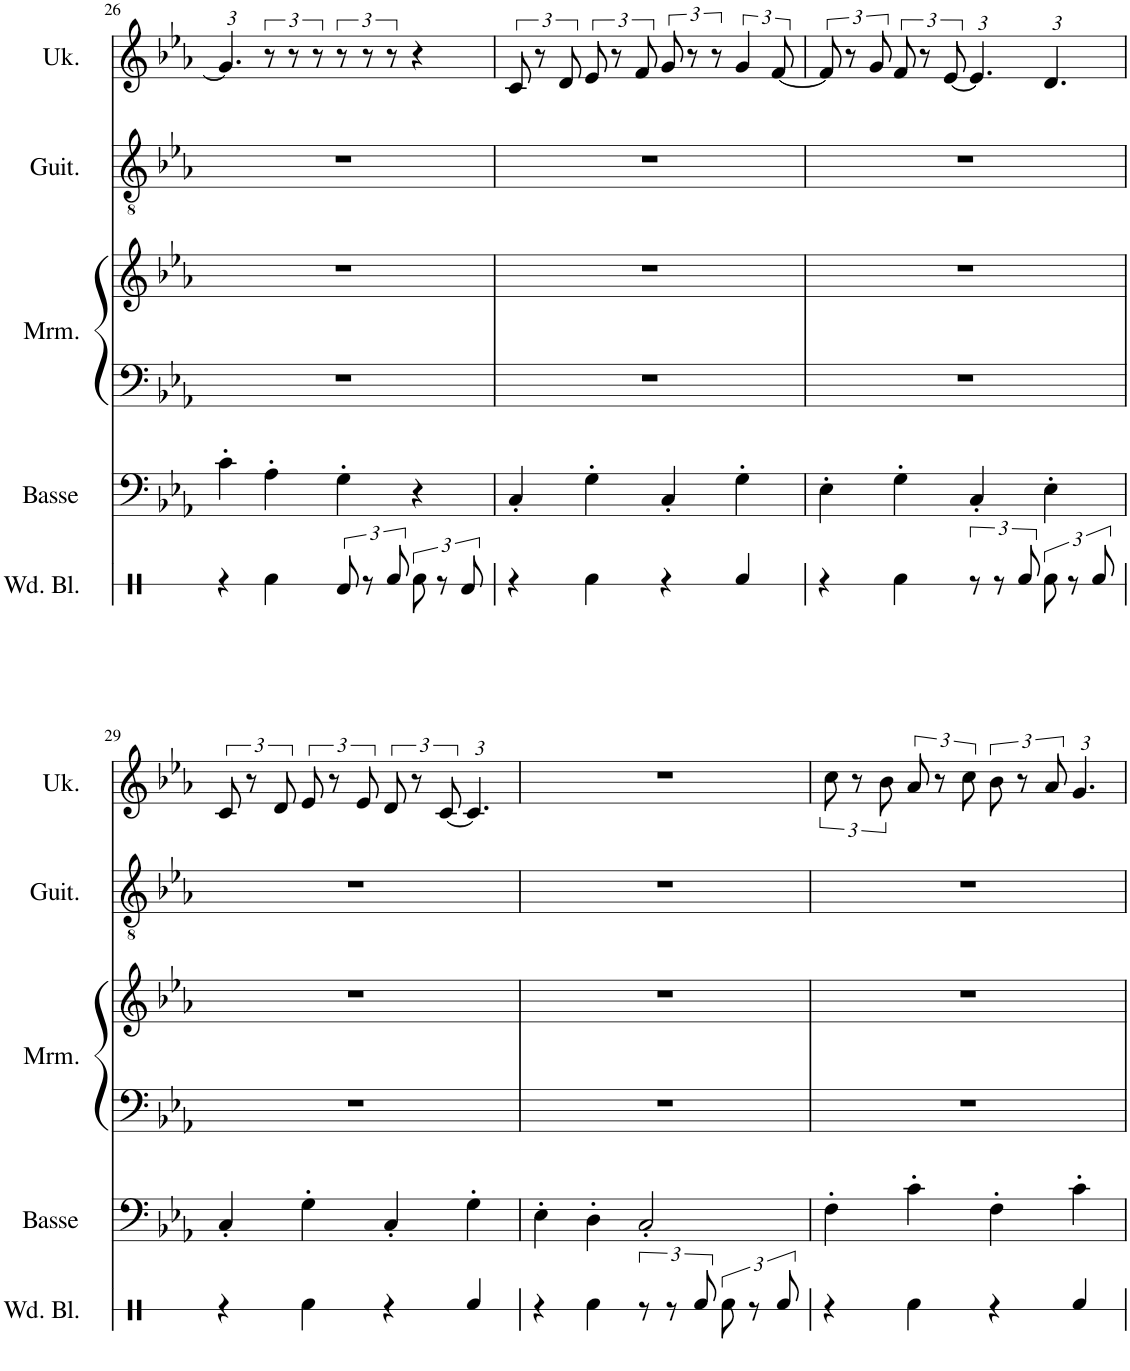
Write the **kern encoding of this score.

**kern	**kern	**kern	**kern	**kern	**kern
*part5	*part4	*part3	*part3	*part2	*part1
*staff6	*staff5	*staff4	*staff3	*staff2	*staff1
*I"Wood Blocks	*I"Basse acoustique	*I"Marimba	*	*I"Guitare classique	*I"Ukulélé
*I'Wd. Bl.	*I'Basse	*I'Mrm.	*	*I'Guit.	*I'Uk.
!!LO:PB:g=z
*clefX	*clefF4	*clefF4	*clefG2	*clefGv2	*clefG2
*	*Trd7c12	*	*	*	*
*k[]	*k[b-e-a-]	*k[b-e-a-]	*k[b-e-a-]	*k[b-e-a-]	*k[b-e-a-]
*M4/4	*M4/4	*M4/4	*M4/4	*M4/4	*M4/4
=26	=26	=26	=26	=26	=26
4r	4c'\	1r	1r	1r	6.g/]
4Rf\	4A-'\	.	.	.	4r
12Rd/	4G'\	.	.	.	4r
12r	.	.	.	.	.
12Rf/	.	.	.	.	.
12Rf\	4r	.	.	.	4r
12r	.	.	.	.	.
12Rd/	.	.	.	.	.
=27	=27	=27	=27	=27	=27
4r	4C'/	1r	1r	1r	12c/
.	.	.	.	.	12r
.	.	.	.	.	12d/
4Rf\	4G'\	.	.	.	12e-/
.	.	.	.	.	12r
.	.	.	.	.	12f/
4r	4C'/	.	.	.	12g/
.	.	.	.	.	12r
.	.	.	.	.	12r
4Rf/	4G'\	.	.	.	6g/
.	.	.	.	.	[12f/
=28	=28	=28	=28	=28	=28
4r	4E-'\	1r	1r	1r	12f/]
.	.	.	.	.	12r
.	.	.	.	.	12g/
4Rf\	4G'\	.	.	.	12f/
.	.	.	.	.	12r
.	.	.	.	.	[12e-/
12r	4C'/	.	.	.	6.e-/]
12r	.	.	.	.	.
12Rf/	.	.	.	.	.
12Rf\	4E-'\	.	.	.	6.d/
12r	.	.	.	.	.
12Rf/	.	.	.	.	.
!!LO:LB:g=z
=29	=29	=29	=29	=29	=29
4r	4C'/	1r	1r	1r	12c/
.	.	.	.	.	12r
.	.	.	.	.	12d/
4Rf\	4G'\	.	.	.	12e-/
.	.	.	.	.	12r
.	.	.	.	.	12e-/
4r	4C'/	.	.	.	12d/
.	.	.	.	.	12r
.	.	.	.	.	[12c/
4Rf/	4G'\	.	.	.	6.c/]
=30	=30	=30	=30	=30	=30
4r	4E-'\	1r	1r	1r	1r
4Rf\	4D'\	.	.	.	.
12r	2C'/	.	.	.	.
12r	.	.	.	.	.
12Rf/	.	.	.	.	.
12Rf\	.	.	.	.	.
12r	.	.	.	.	.
12Rf/	.	.	.	.	.
=31	=31	=31	=31	=31	=31
4r	4F'\	1r	1r	1r	12cc\
.	.	.	.	.	12r
.	.	.	.	.	12b-\
4Rf\	4c'\	.	.	.	12a-/
.	.	.	.	.	12r
.	.	.	.	.	12cc\
4r	4F'\	.	.	.	12b-\
.	.	.	.	.	12r
.	.	.	.	.	12a-/
4Rf/	4c'\	.	.	.	6.g/
=	=	=	=	=	=
*-	*-	*-	*-	*-	*-
